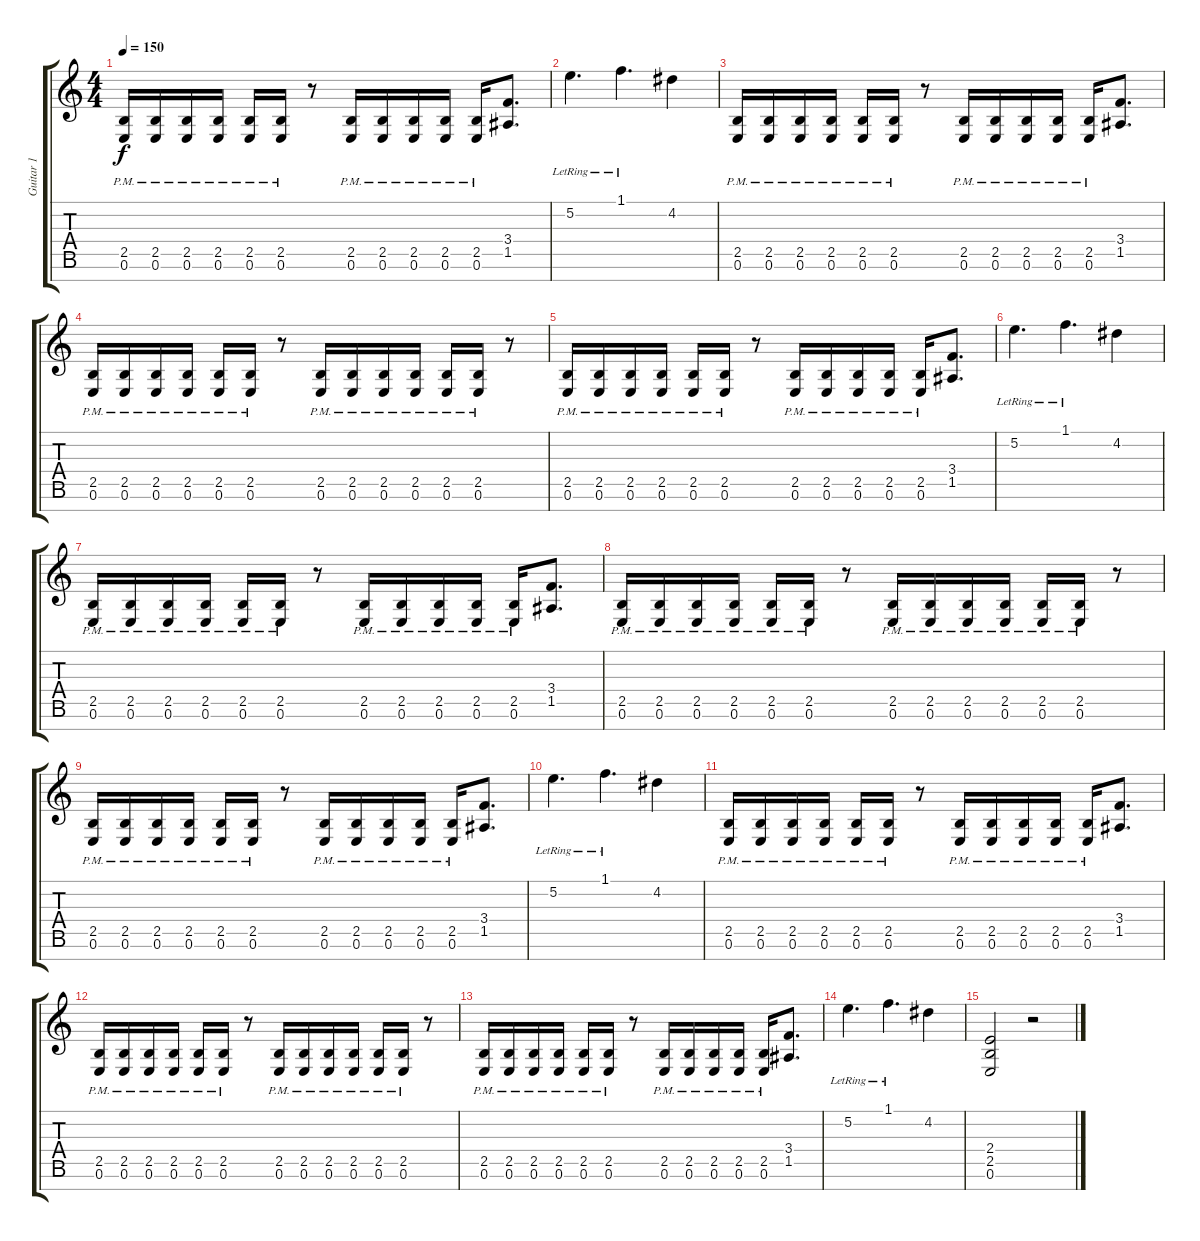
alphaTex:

\track ("Guitar 1" "Guitar 1") {instrument distortionguitar}
\staff {score tabs}
\tuning (E4 B3 G3 D3 A2 E2 B1) {hide}
\ts (4 4)
\tempo 150
\clef g2
\ks c
(2.5{pm} 0.6{pm}).16{dy f} (2.5{pm} 0.6{pm}).16 (2.5{pm} 0.6{pm}).16 (2.5{pm} 0.6{pm}).16 (2.5{pm} 0.6{pm}).16 (2.5{pm} 0.6{pm}).16 r.8 (2.5{pm} 0.6{pm}).16 (2.5{pm} 0.6{pm}).16 (2.5{pm} 0.6{pm}).16 (2.5{pm} 0.6{pm}).16 (2.5{pm} 0.6{pm}).16 (3.4 1.5).8{d} |
5.2{lr}.4{d} 1.1{lr}.4{d} 4.2.4 |
(2.5{pm} 0.6{pm}).16 (2.5{pm} 0.6{pm}).16 (2.5{pm} 0.6{pm}).16 (2.5{pm} 0.6{pm}).16 (2.5{pm} 0.6{pm}).16 (2.5{pm} 0.6{pm}).16 r.8 (2.5{pm} 0.6{pm}).16 (2.5{pm} 0.6{pm}).16 (2.5{pm} 0.6{pm}).16 (2.5{pm} 0.6{pm}).16 (2.5{pm} 0.6{pm}).16 (3.4 1.5).8{d} |
(2.5{pm} 0.6{pm}).16 (2.5{pm} 0.6{pm}).16 (2.5{pm} 0.6{pm}).16 (2.5{pm} 0.6{pm}).16 (2.5{pm} 0.6{pm}).16 (2.5{pm} 0.6{pm}).16 r.8 (2.5{pm} 0.6{pm}).16 (2.5{pm} 0.6{pm}).16 (2.5{pm} 0.6{pm}).16 (2.5{pm} 0.6{pm}).16 (2.5{pm} 0.6{pm}).16 (2.5{pm} 0.6{pm}).16 r.8 |
(2.5{pm} 0.6{pm}).16 (2.5{pm} 0.6{pm}).16 (2.5{pm} 0.6{pm}).16 (2.5{pm} 0.6{pm}).16 (2.5{pm} 0.6{pm}).16 (2.5{pm} 0.6{pm}).16 r.8 (2.5{pm} 0.6{pm}).16 (2.5{pm} 0.6{pm}).16 (2.5{pm} 0.6{pm}).16 (2.5{pm} 0.6{pm}).16 (2.5{pm} 0.6{pm}).16 (3.4 1.5).8{d} |
5.2{lr}.4{d} 1.1{lr}.4{d} 4.2.4 |
(2.5{pm} 0.6{pm}).16 (2.5{pm} 0.6{pm}).16 (2.5{pm} 0.6{pm}).16 (2.5{pm} 0.6{pm}).16 (2.5{pm} 0.6{pm}).16 (2.5{pm} 0.6{pm}).16 r.8 (2.5{pm} 0.6{pm}).16 (2.5{pm} 0.6{pm}).16 (2.5{pm} 0.6{pm}).16 (2.5{pm} 0.6{pm}).16 (2.5{pm} 0.6{pm}).16 (3.4 1.5).8{d} |
(2.5{pm} 0.6{pm}).16 (2.5{pm} 0.6{pm}).16 (2.5{pm} 0.6{pm}).16 (2.5{pm} 0.6{pm}).16 (2.5{pm} 0.6{pm}).16 (2.5{pm} 0.6{pm}).16 r.8 (2.5{pm} 0.6{pm}).16 (2.5{pm} 0.6{pm}).16 (2.5{pm} 0.6{pm}).16 (2.5{pm} 0.6{pm}).16 (2.5{pm} 0.6{pm}).16 (2.5{pm} 0.6{pm}).16 r.8 |
(2.5{pm} 0.6{pm}).16 (2.5{pm} 0.6{pm}).16 (2.5{pm} 0.6{pm}).16 (2.5{pm} 0.6{pm}).16 (2.5{pm} 0.6{pm}).16 (2.5{pm} 0.6{pm}).16 r.8 (2.5{pm} 0.6{pm}).16 (2.5{pm} 0.6{pm}).16 (2.5{pm} 0.6{pm}).16 (2.5{pm} 0.6{pm}).16 (2.5{pm} 0.6{pm}).16 (3.4 1.5).8{d} |
5.2{lr}.4{d} 1.1{lr}.4{d} 4.2.4 |
(2.5{pm} 0.6{pm}).16 (2.5{pm} 0.6{pm}).16 (2.5{pm} 0.6{pm}).16 (2.5{pm} 0.6{pm}).16 (2.5{pm} 0.6{pm}).16 (2.5{pm} 0.6{pm}).16 r.8 (2.5{pm} 0.6{pm}).16 (2.5{pm} 0.6{pm}).16 (2.5{pm} 0.6{pm}).16 (2.5{pm} 0.6{pm}).16 (2.5{pm} 0.6{pm}).16 (3.4 1.5).8{d} |
(2.5{pm} 0.6{pm}).16 (2.5{pm} 0.6{pm}).16 (2.5{pm} 0.6{pm}).16 (2.5{pm} 0.6{pm}).16 (2.5{pm} 0.6{pm}).16 (2.5{pm} 0.6{pm}).16 r.8 (2.5{pm} 0.6{pm}).16 (2.5{pm} 0.6{pm}).16 (2.5{pm} 0.6{pm}).16 (2.5{pm} 0.6{pm}).16 (2.5{pm} 0.6{pm}).16 (2.5{pm} 0.6{pm}).16 r.8 |
(2.5{pm} 0.6{pm}).16 (2.5{pm} 0.6{pm}).16 (2.5{pm} 0.6{pm}).16 (2.5{pm} 0.6{pm}).16 (2.5{pm} 0.6{pm}).16 (2.5{pm} 0.6{pm}).16 r.8 (2.5{pm} 0.6{pm}).16 (2.5{pm} 0.6{pm}).16 (2.5{pm} 0.6{pm}).16 (2.5{pm} 0.6{pm}).16 (2.5{pm} 0.6{pm}).16 (3.4 1.5).8{d} |
5.2{lr}.4{d} 1.1{lr}.4{d} 4.2.4 |
(2.4 2.5 0.6).2 r.2
